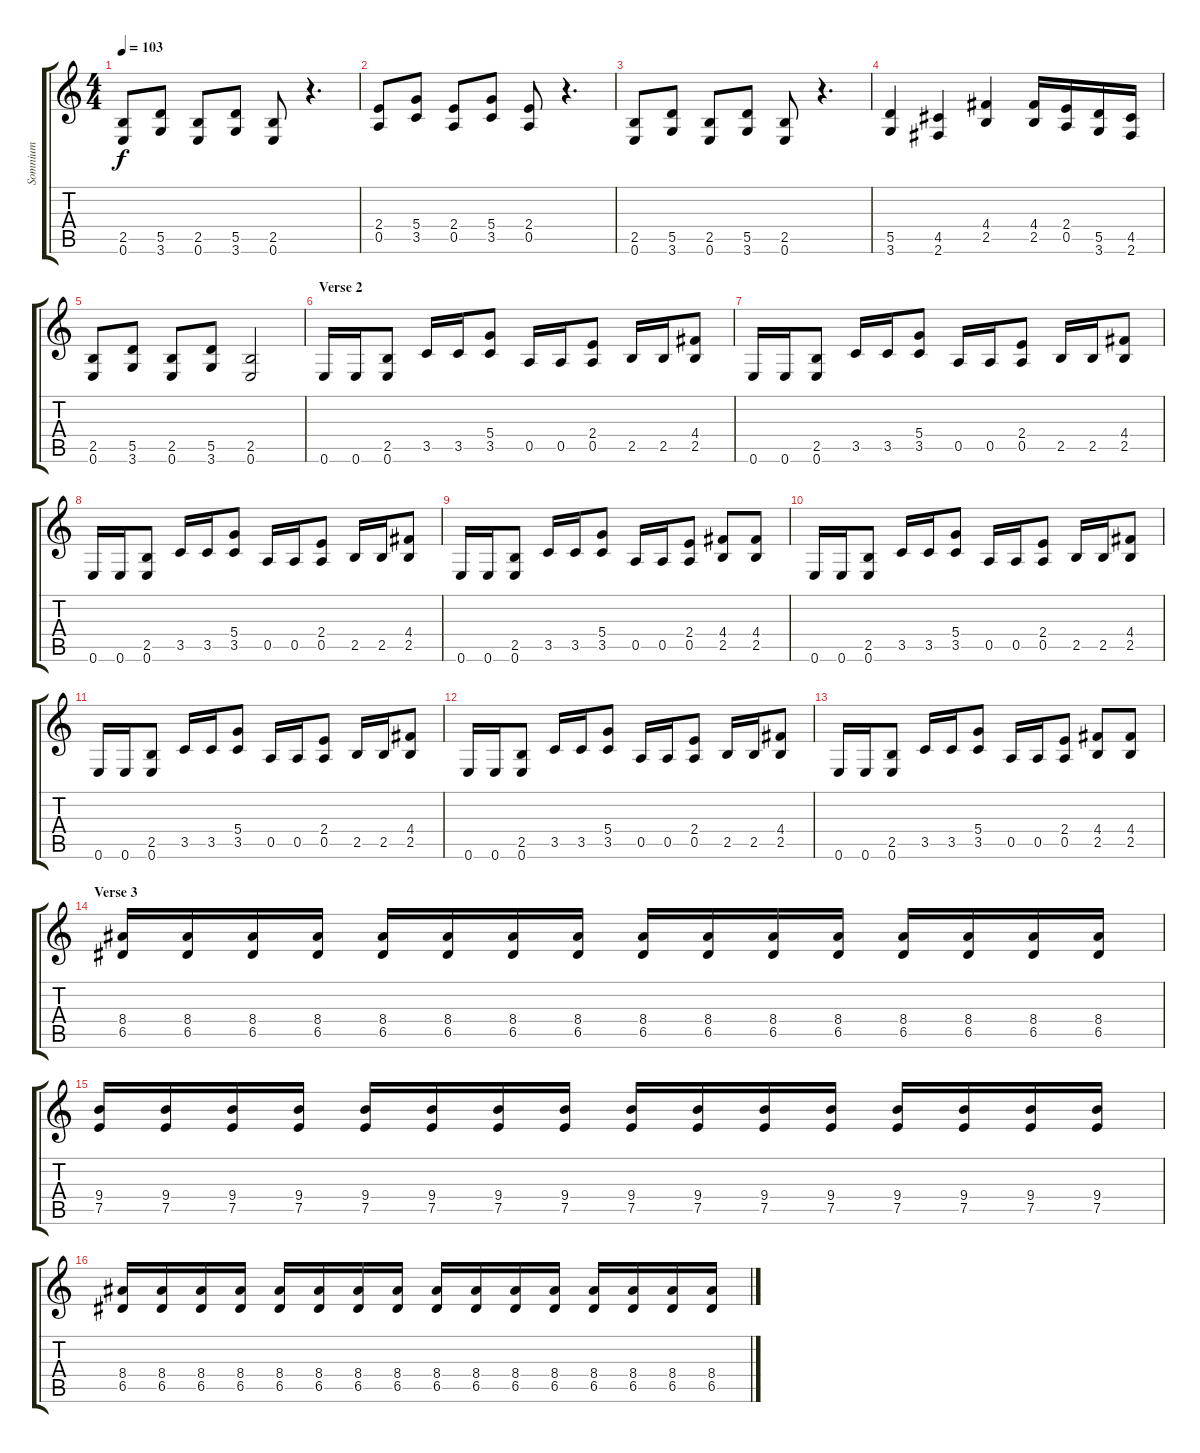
\track ("Somnium" "Somnium") {instrument distortionguitar}
\staff {score tabs}
\tuning (E4 B3 G3 D3 A2 E2) {hide}
\ts (4 4)
\tempo 103
\clef g2
\ks c
(2.5 0.6).8{dy f} (5.5 3.6).8 (2.5 0.6).8 (5.5 3.6).8 (2.5 0.6).8 r.4{d} |
(2.4 0.5).8 (5.4 3.5).8 (2.4 0.5).8 (5.4 3.5).8 (2.4 0.5).8 r.4{d} |
(2.5 0.6).8 (5.5 3.6).8 (2.5 0.6).8 (5.5 3.6).8 (2.5 0.6).8 r.4{d} |
\section ("" "")
(5.5 3.6).4 (4.5 2.6).4 (4.4 2.5).4 (4.4 2.5).16 (2.4 0.5).16 (5.5 3.6).16 (4.5 2.6).16 |
(2.5 0.6).8 (5.5 3.6).8 (2.5 0.6).8 (5.5 3.6).8 (2.5 0.6).2 |
\section ("" "Verse 2")
0.6.16 0.6.16 (2.5 0.6).8 3.5.16 3.5.16 (5.4 3.5).8 0.5.16 0.5.16 (2.4 0.5).8 2.5.16 2.5.16 (4.4 2.5).8 |
0.6.16 0.6.16 (2.5 0.6).8 3.5.16 3.5.16 (5.4 3.5).8 0.5.16 0.5.16 (2.4 0.5).8 2.5.16 2.5.16 (4.4 2.5).8 |
0.6.16 0.6.16 (2.5 0.6).8 3.5.16 3.5.16 (5.4 3.5).8 0.5.16 0.5.16 (2.4 0.5).8 2.5.16 2.5.16 (4.4 2.5).8 |
0.6.16 0.6.16 (2.5 0.6).8 3.5.16 3.5.16 (5.4 3.5).8 0.5.16 0.5.16 (2.4 0.5).8 (4.4 2.5).8 (4.4 2.5).8 |
\section ("" "")
0.6.16 0.6.16 (2.5 0.6).8 3.5.16 3.5.16 (5.4 3.5).8 0.5.16 0.5.16 (2.4 0.5).8 2.5.16 2.5.16 (4.4 2.5).8 |
0.6.16 0.6.16 (2.5 0.6).8 3.5.16 3.5.16 (5.4 3.5).8 0.5.16 0.5.16 (2.4 0.5).8 2.5.16 2.5.16 (4.4 2.5).8 |
0.6.16 0.6.16 (2.5 0.6).8 3.5.16 3.5.16 (5.4 3.5).8 0.5.16 0.5.16 (2.4 0.5).8 2.5.16 2.5.16 (4.4 2.5).8 |
0.6.16 0.6.16 (2.5 0.6).8 3.5.16 3.5.16 (5.4 3.5).8 0.5.16 0.5.16 (2.4 0.5).8 (4.4 2.5).8 (4.4 2.5).8 |
\section ("" "Verse 3")
(8.4 6.5).16 (8.4 6.5).16 (8.4 6.5).16 (8.4 6.5).16 (8.4 6.5).16 (8.4 6.5).16 (8.4 6.5).16 (8.4 6.5).16 (8.4 6.5).16 (8.4 6.5).16 (8.4 6.5).16 (8.4 6.5).16 (8.4 6.5).16 (8.4 6.5).16 (8.4 6.5).16 (8.4 6.5).16 |
(9.4 7.5).16 (9.4 7.5).16 (9.4 7.5).16 (9.4 7.5).16 (9.4 7.5).16 (9.4 7.5).16 (9.4 7.5).16 (9.4 7.5).16 (9.4 7.5).16 (9.4 7.5).16 (9.4 7.5).16 (9.4 7.5).16 (9.4 7.5).16 (9.4 7.5).16 (9.4 7.5).16 (9.4 7.5).16 |
(8.4 6.5).16 (8.4 6.5).16 (8.4 6.5).16 (8.4 6.5).16 (8.4 6.5).16 (8.4 6.5).16 (8.4 6.5).16 (8.4 6.5).16 (8.4 6.5).16 (8.4 6.5).16 (8.4 6.5).16 (8.4 6.5).16 (8.4 6.5).16 (8.4 6.5).16 (8.4 6.5).16 (8.4 6.5).16
